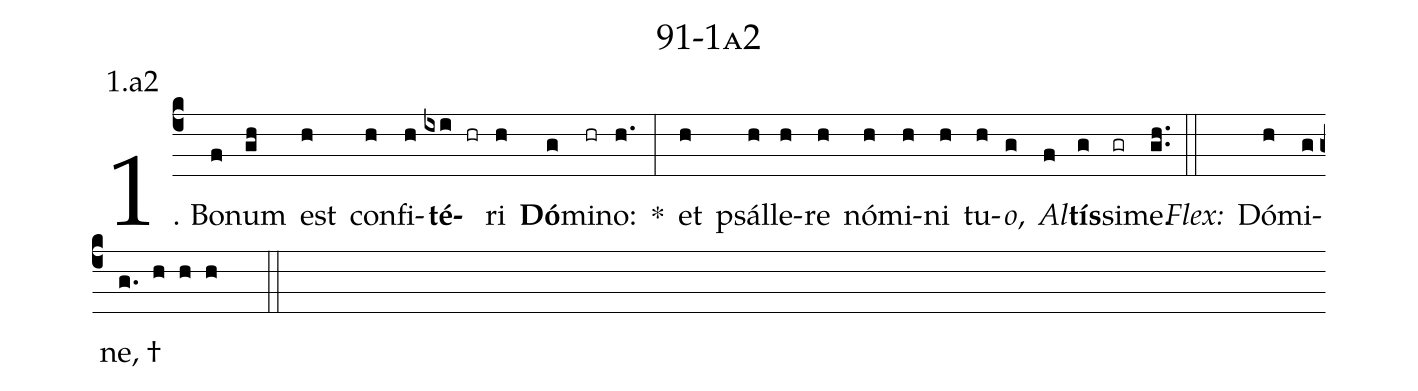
name: 91-1a2;
annotation: 1.a2;
%%
(c4)1. Bo(f)num(gh) est(h) con(h)fi(h)<b>té</b>(ixi hr)ri(h) <b>Dó</b>(g)mi(hr)no:(h.) *(:) et(h) psál(h)le(h)re(h) nó(h)mi(h)ni(h) tu(h)<i>o</i>,(g) <i>Al</i>(f)<b>tís</b>(g)si(gr)me.(gh..) (::)
<i>Flex:</i>()  Dó(h)mi(g)ne, †(g. h h h  ::)
